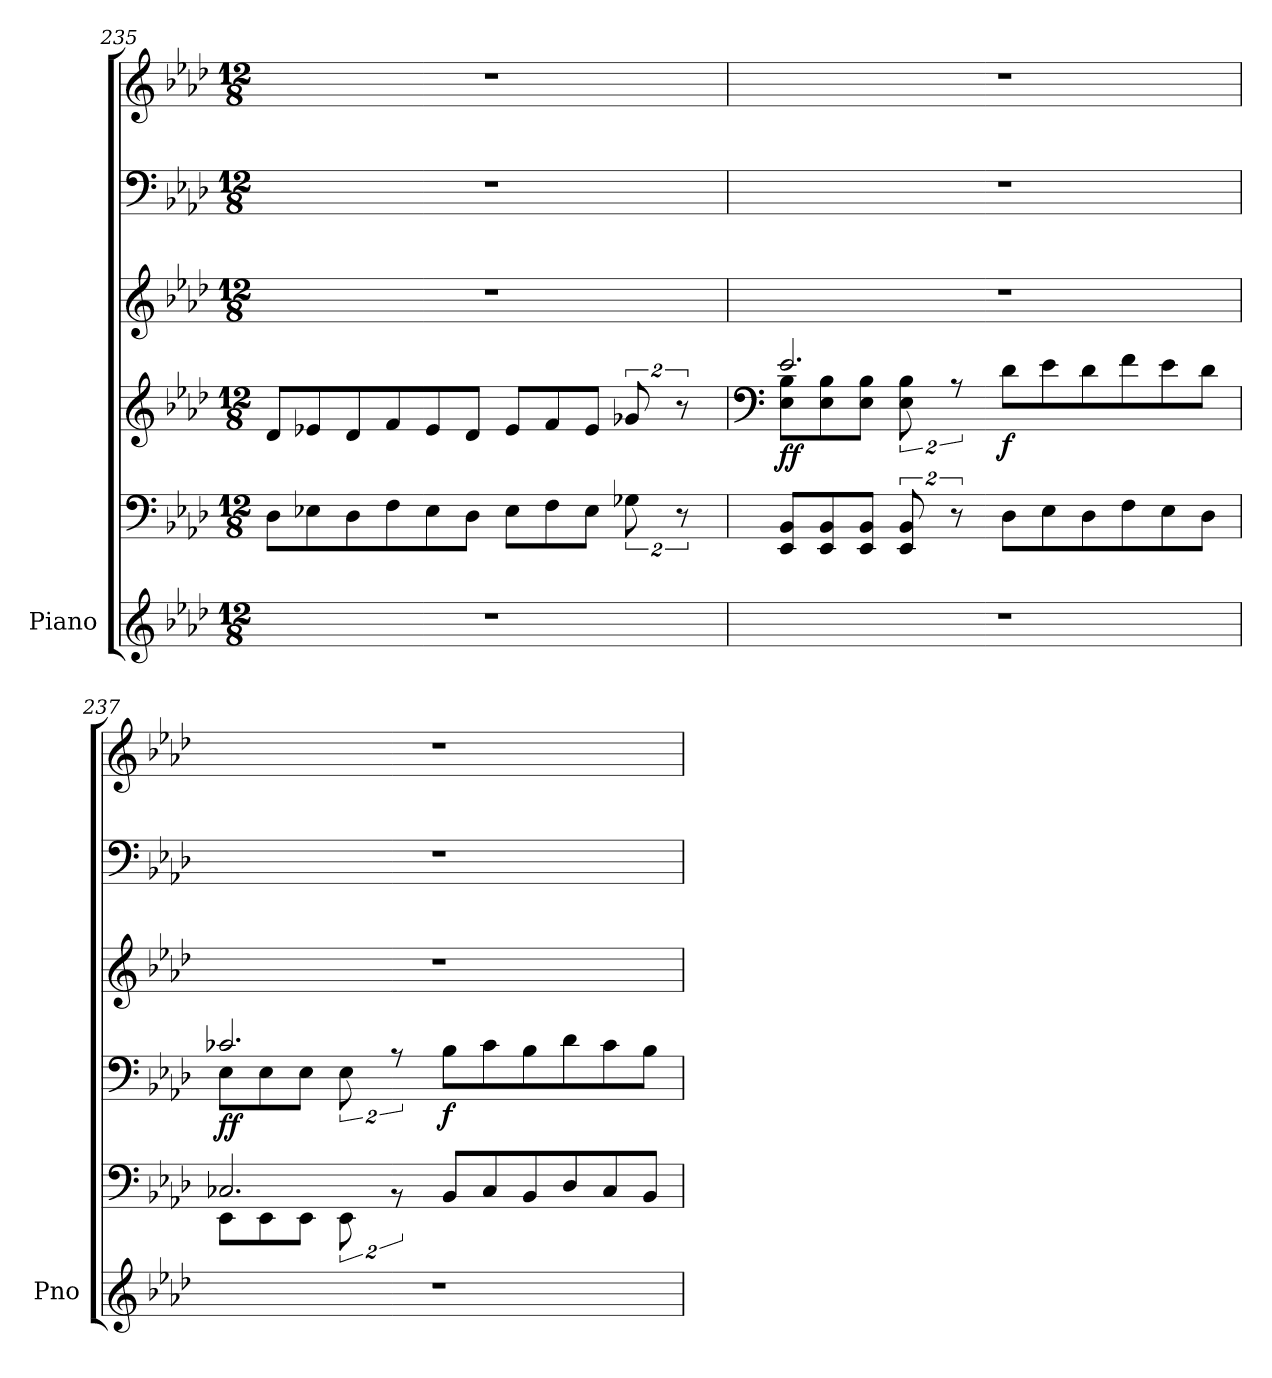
**kern	**kern	**kern	**kern	**kern	**kern	**dynam
*part1	*part1	*part1	*part1	*part1	*part1	*part1
*staff6	*staff5	*staff4	*staff3	*staff2	*staff1	*staff1/2/3/4/5/6
*I"Piano	*	*	*	*	*	*
*I'Pno	*	*	*	*	*	*
!!LO:LB:g=z
*clefG2	*clefF4	*clefG2	*clefG2	*clefF4	*clefG2	*
*k[b-e-a-d-]	*k[b-e-a-d-]	*k[b-e-a-d-]	*k[b-e-a-d-]	*k[b-e-a-d-]	*k[b-e-a-d-]	*
*M12/8	*M12/8	*M12/8	*M12/8	*M12/8	*M12/8	*
=235	=235	=235	=235	=235	=235	=235
1.r	8D-\L	8d-/L	1.r	1.r	1.r	.
.	8E-X\	8e-X/	.	.	.	.
.	8D-\	8d-/	.	.	.	.
.	8F\	8f/	.	.	.	.
.	8E-\	8e-/	.	.	.	.
.	8D-\J	8d-/J	.	.	.	.
.	8E-\L	8e-/L	.	.	.	.
.	8F\	8f/	.	.	.	.
.	8E-\J	8e-/J	.	.	.	.
.	16%3G-X\	16%3g-X/	.	.	.	.
*	*	*	*	*	*MM150	*
.	16%3r	16%3r	.	.	.	.
=236	=236	=236	=236	=236	=236	=236
*	*	*clefF4	*	*	*	*
*	*	*	*	*	*MM250	*
*	*	*^	*	*	*	*
!	!	!	!	!	!	!	!LO:DY:b=4
1.r	8EE-/ 8BB-/L	2.e-/	8E-\ 8B-\L	1.r	1.r	1.r	ff
.	8EE-/ 8BB-/	.	8E-\ 8B-\	.	.	.	.
.	8EE-/ 8BB-/J	.	8E-\ 8B-\J	.	.	.	.
.	16%3EE-/ 16%3BB-/	.	16%3E-\ 16%3B-\	.	.	.	.
.	16%3r	.	16%3rA	.	.	.	.
*	*	*	*	*	*	*MM260	*
!	!	!	!	!	!	!	!LO:DY:b=4
.	8D-\L	4ryy	8d-\L	.	.	.	f
.	8E-\	.	8e-\	.	.	.	.
.	8D-\	2ryy	8d-\	.	.	.	.
.	8F\	.	8f\	.	.	.	.
.	8E-\	.	8e-\	.	.	.	.
*	*	*	*	*	*	*MM150	*
.	8D-\J	.	8d-\J	.	.	.	.
=237	=237	=237	=237	=237	=237	=237	=237
*	*	*	*	*	*	*MM250	*
*	*^	*	*	*	*	*	*
!	!	!	!	!	!	!	!	!LO:DY:b=4
1.r	2.C-X/	8EE-\L	2.c-X/	8E-\L	1.r	1.r	1.r	ff
.	.	8EE-\	.	8E-\	.	.	.	.
.	.	8EE-\J	.	8E-\J	.	.	.	.
.	.	16%3EE-\	.	16%3E-\	.	.	.	.
.	.	16%3rBB	.	16%3rA	.	.	.	.
*	*	*	*	*	*	*	*MM260	*
!	!	!	!	!	!	!	!	!LO:DY:b=4
.	4ryy	8BB-/L	4ryy	8B-\L	.	.	.	f
.	.	8C-/	.	8c-\	.	.	.	.
.	2ryy	8BB-/	2ryy	8B-\	.	.	.	.
.	.	8D-/	.	8d-\	.	.	.	.
.	.	8C-/	.	8c-\	.	.	.	.
*	*	*	*	*	*	*	*MM150	*
.	.	8BB-/J	.	8B-\J	.	.	.	.
*	*v	*v	*	*	*	*	*	*
*	*	*v	*v	*	*	*	*
=	=	=	=	=	=	=
*-	*-	*-	*-	*-	*-	*-
